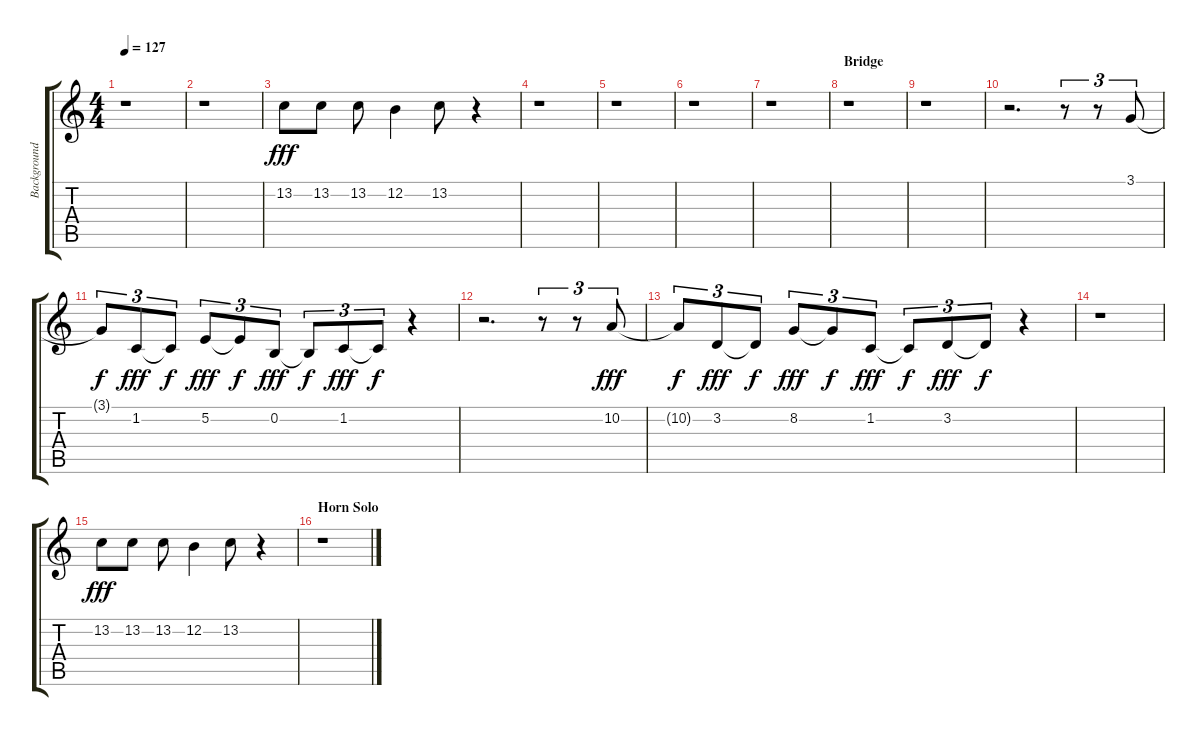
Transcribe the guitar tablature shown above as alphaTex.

\track ("Background Vocals (Townshend)" "Background") {instrument lead1square}
\staff {score tabs}
\tuning (E4 B3 G3 D3 A2 E2) {hide}
\ts (4 4)
\tempo 127
\clef g2
\ks c
r.1{dy fff} |
r.1 |
13.2.8 13.2.8 13.2.8 12.2.4 13.2.8 r.4 |
r.1 |
r.1 |
r.1 |
r.1 |
\section ("" "Bridge")
r.1 |
r.1 |
r.2{d} r.8{tu (3 2)} r.8{tu (3 2)} 3.1.8{tu (3 2)} |
3.1{t}.8{tu (3 2) dy f} 1.2.8{tu (3 2) dy fff} 1.2{t}.8{tu (3 2) dy f} 5.2.8{tu (3 2) dy fff} 5.2{t}.8{tu (3 2) dy f} 0.2.8{tu (3 2) dy fff} 0.2{t}.8{tu (3 2) dy f} 1.2.8{tu (3 2) dy fff} 1.2{t}.8{tu (3 2) dy f} r.4 |
r.2{d} r.8{tu (3 2)} r.8{tu (3 2)} 10.2.8{tu (3 2) dy fff} |
10.2{t}.8{tu (3 2) dy f} 3.2.8{tu (3 2) dy fff} 3.2{t}.8{tu (3 2) dy f} 8.2.8{tu (3 2) dy fff} 8.2{t}.8{tu (3 2) dy f} 1.2.8{tu (3 2) dy fff} 1.2{t}.8{tu (3 2) dy f} 3.2.8{tu (3 2) dy fff} 3.2{t}.8{tu (3 2) dy f} r.4 |
r.1 |
13.2.8{dy fff} 13.2.8 13.2.8 12.2.4 13.2.8 r.4 |
\section ("" "Horn Solo")
r.1
